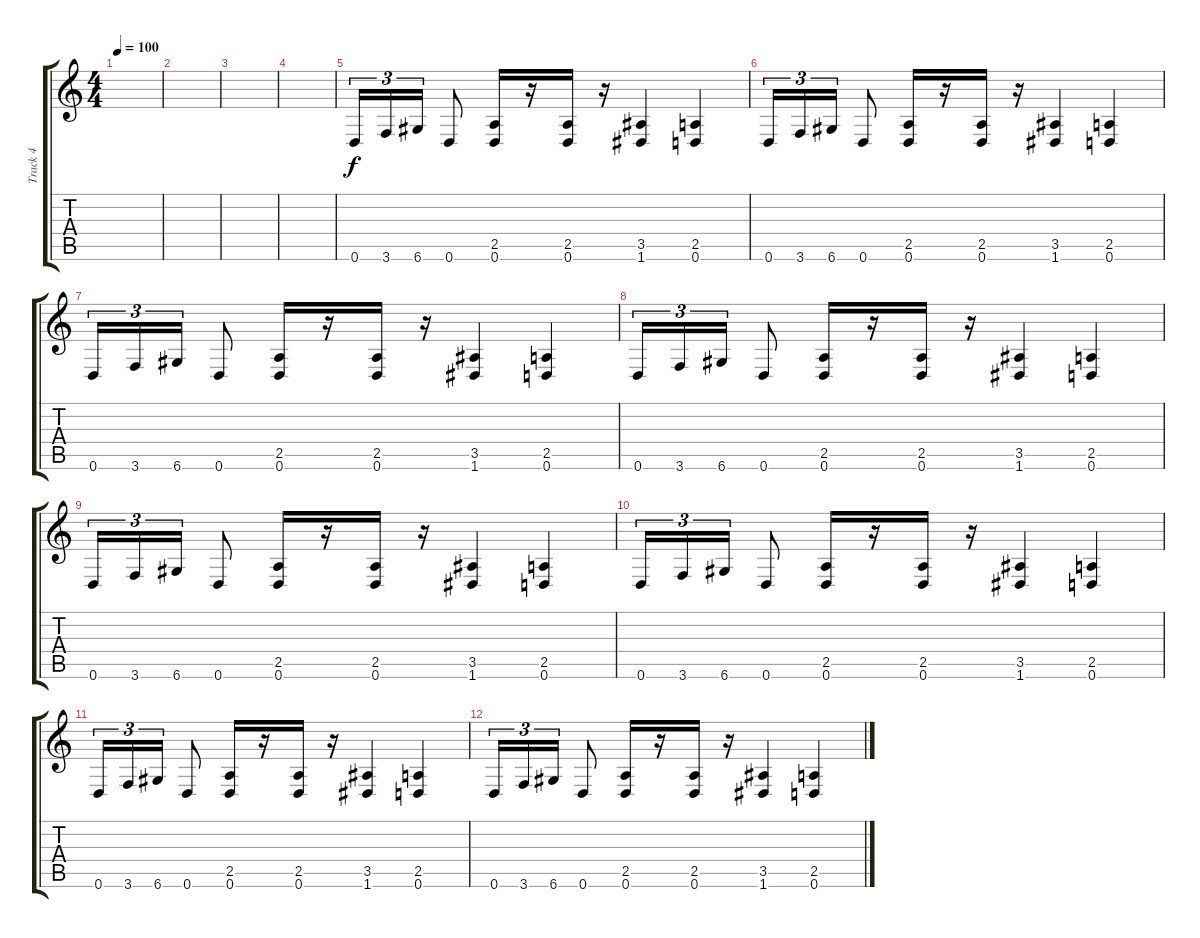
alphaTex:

\track ("Track 4" "Track 4") {instrument distortionguitar}
\staff {score tabs}
\tuning (D4 A3 F3 C3 G2 D2) {hide}
\ts (4 4)
\tempo 100
\clef g2
\ks c
|
|
|
|
0.6.16{tu (3 2)} 3.6.16{tu (3 2)} 6.6.16{tu (3 2)} 0.6.8 (2.5 0.6).16 r.16 (2.5 0.6).16 r.16 (3.5 1.6).4 (2.5 0.6).4 |
0.6.16{tu (3 2)} 3.6.16{tu (3 2)} 6.6.16{tu (3 2)} 0.6.8 (2.5 0.6).16 r.16 (2.5 0.6).16 r.16 (3.5 1.6).4 (2.5 0.6).4 |
0.6.16{tu (3 2)} 3.6.16{tu (3 2)} 6.6.16{tu (3 2)} 0.6.8 (2.5 0.6).16 r.16 (2.5 0.6).16 r.16 (3.5 1.6).4 (2.5 0.6).4 |
0.6.16{tu (3 2)} 3.6.16{tu (3 2)} 6.6.16{tu (3 2)} 0.6.8 (2.5 0.6).16 r.16 (2.5 0.6).16 r.16 (3.5 1.6).4 (2.5 0.6).4 |
0.6.16{tu (3 2)} 3.6.16{tu (3 2)} 6.6.16{tu (3 2)} 0.6.8 (2.5 0.6).16 r.16 (2.5 0.6).16 r.16 (3.5 1.6).4 (2.5 0.6).4 |
0.6.16{tu (3 2)} 3.6.16{tu (3 2)} 6.6.16{tu (3 2)} 0.6.8 (2.5 0.6).16 r.16 (2.5 0.6).16 r.16 (3.5 1.6).4 (2.5 0.6).4 |
0.6.16{tu (3 2)} 3.6.16{tu (3 2)} 6.6.16{tu (3 2)} 0.6.8 (2.5 0.6).16 r.16 (2.5 0.6).16 r.16 (3.5 1.6).4 (2.5 0.6).4 |
0.6.16{tu (3 2)} 3.6.16{tu (3 2)} 6.6.16{tu (3 2)} 0.6.8 (2.5 0.6).16 r.16 (2.5 0.6).16 r.16 (3.5 1.6).4 (2.5 0.6).4
